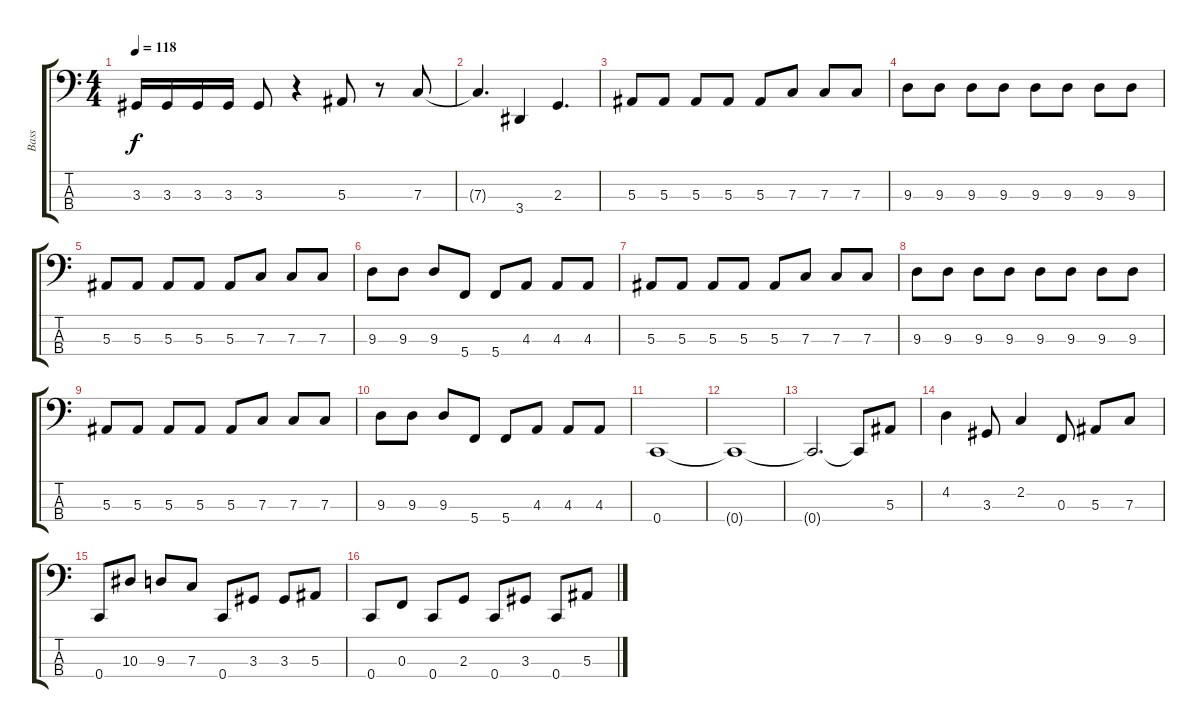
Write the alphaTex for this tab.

\track ("Bass" "Bass") {instrument electricbassfinger}
\staff {score tabs}
\tuning (Eb2 Bb1 F1 C1) {hide}
\ts (4 4)
\tempo 118
\clef f4
\ks c
3.3.16{dy f} 3.3.16 3.3.16 3.3.16 3.3.8 r.4 5.3.8 r.8 7.3.8 |
7.3{t}.4{d} 3.4.4 2.3.4{d} |
5.3.8 5.3.8 5.3.8 5.3.8 5.3.8 7.3.8 7.3.8 7.3.8 |
9.3.8 9.3.8 9.3.8 9.3.8 9.3.8 9.3.8 9.3.8 9.3.8 |
5.3.8 5.3.8 5.3.8 5.3.8 5.3.8 7.3.8 7.3.8 7.3.8 |
9.3.8 9.3.8 9.3.8 5.4.8 5.4.8 4.3.8 4.3.8 4.3.8 |
5.3.8 5.3.8 5.3.8 5.3.8 5.3.8 7.3.8 7.3.8 7.3.8 |
9.3.8 9.3.8 9.3.8 9.3.8 9.3.8 9.3.8 9.3.8 9.3.8 |
5.3.8 5.3.8 5.3.8 5.3.8 5.3.8 7.3.8 7.3.8 7.3.8 |
9.3.8 9.3.8 9.3.8 5.4.8 5.4.8 4.3.8 4.3.8 4.3.8 |
0.4.1 |
0.4{t}.1 |
0.4{t}.2{d} 0.4{t}.8 5.3.8 |
4.2.4 3.3.8 2.2.4 0.3.8 5.3.8 7.3.8 |
0.4.8 10.3.8 9.3.8 7.3.8 0.4.8 3.3.8 3.3.8 5.3.8 |
0.4.8 0.3.8 0.4.8 2.3.8 0.4.8 3.3.8 0.4.8 5.3.8
